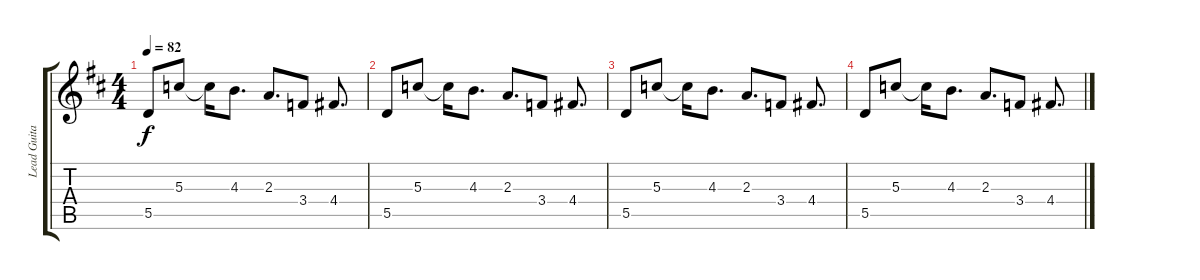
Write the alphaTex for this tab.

\track ("Lead Guitar" "Lead Guita") {instrument overdrivenguitar}
\staff {score tabs}
\tuning (E4 B3 G3 D3 A2 E2) {hide}
\ts (4 4)
\tempo 82
\clef g2
\ks d
5.5.8{dy f} 5.3.8 5.3{t}.16 4.3.8{d} 2.3.8{d} 3.4.8 4.4.8{d} |
5.5.8 5.3.8 5.3{t}.16 4.3.8{d} 2.3.8{d} 3.4.8 4.4.8{d} |
5.5.8 5.3.8 5.3{t}.16 4.3.8{d} 2.3.8{d} 3.4.8 4.4.8{d} |
5.5.8 5.3.8 5.3{t}.16 4.3.8{d} 2.3.8{d} 3.4.8 4.4.8{d}
